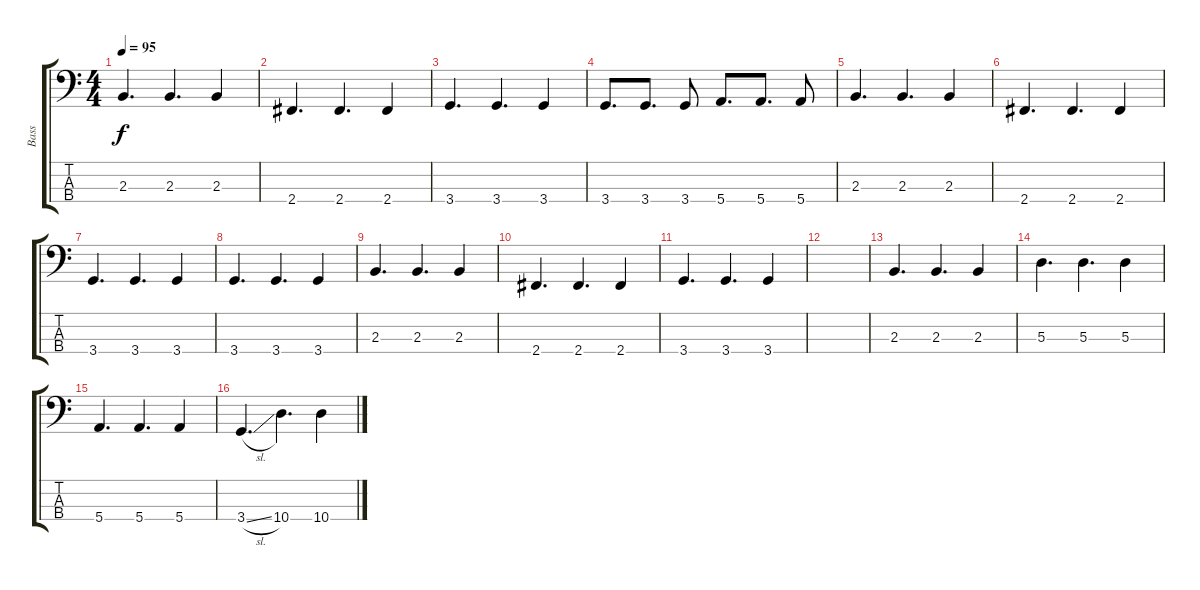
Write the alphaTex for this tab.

\track ("Bass" "Bass") {instrument electricbassfinger}
\staff {score tabs}
\tuning (G2 D2 A1 E1) {hide}
\ts (4 4)
\tempo 95
\clef f4
\ks c
2.3.4{d dy f} 2.3.4{d} 2.3.4 |
2.4.4{d} 2.4.4{d} 2.4.4 |
3.4.4{d} 3.4.4{d} 3.4.4 |
3.4.8{d} 3.4.8{d} 3.4.8 5.4.8{d} 5.4.8{d} 5.4.8 |
2.3.4{d} 2.3.4{d} 2.3.4 |
2.4.4{d} 2.4.4{d} 2.4.4 |
3.4.4{d} 3.4.4{d} 3.4.4 |
3.4.4{d} 3.4.4{d} 3.4.4 |
2.3.4{d} 2.3.4{d} 2.3.4 |
2.4.4{d} 2.4.4{d} 2.4.4 |
3.4.4{d} 3.4.4{d} 3.4.4 |
|
2.3.4{d} 2.3.4{d} 2.3.4 |
5.3.4{d} 5.3.4{d} 5.3.4 |
5.4.4{d} 5.4.4{d} 5.4.4 |
3.4{sl}.4{d} 10.4.4{d} 10.4.4
